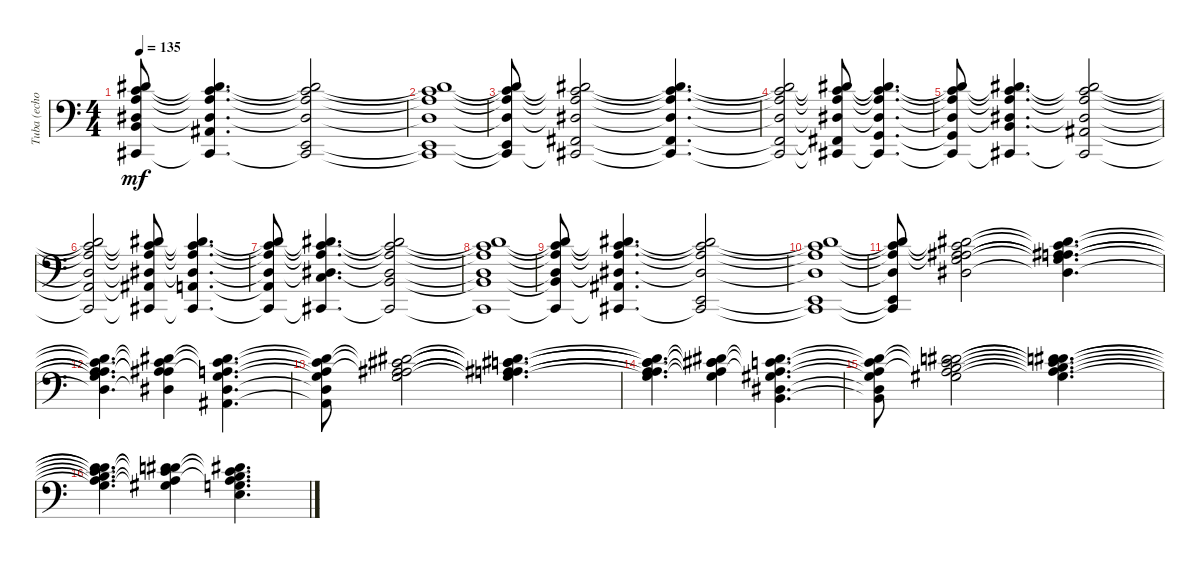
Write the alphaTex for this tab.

\track ("Tuba (echo)" "Tuba (echo") {instrument trombone}
\staff {score}
\tuning (E4 B3 G3 D3 A2 E2 B1) {hide}
\ts (4 4)
\tempo 135
\clef f4
\ks c
(4.2{t} 5.3{t} 7.4{t} 6.5{t} 7.6{t} 2.7{t}).8{dy mf} (4.2{t} 5.3{t} 7.4{t} 6.5{t} 6.6 2.7{t}).4{d} (4.2{t} 5.3{t} 7.4{t} 6.5{t} 0.6 2.7{t}).2 |
(4.2{t} 5.3{t} 7.4{t} 6.5{t} 0.6{t} 2.7{t}).1 |
(4.2{t} 5.3{t} 7.4{t} 6.5{t} 0.6{t} 2.7{t}).8 (4.2{t} 5.3{t} 7.4{t} 6.5{t} 2.6 2.7{t}).2 (4.2{t} 5.3{t} 7.4{t} 6.5{t} 2.6{t} 2.7{t}).4{d} |
(4.2{t} 5.3{t} 7.4{t} 6.5{t} 2.6{t} 2.7{t}).2 (4.2{t} 5.3{t} 7.4{t} 6.5{t} 2.6{t} 2.7{t}).8 (4.2{t} 5.3{t} 7.4{t} 6.5{t} 3.6 2.7{t}).4{d} |
(4.2{t} 5.3{t} 7.4{t} 6.5{t} 3.6{t} 2.7{t}).8 (4.2{t} 5.3{t} 7.4{t} 6.5{t} 7.6 2.7{t}).4{d} (4.2{t} 5.3{t} 7.4{t} 6.5{t} 6.6 2.7{t}).2 |
(4.2{t} 5.3{t} 7.4{t} 6.5{t} 6.6{t} 2.7{t}).2 (4.2{t} 5.3{t} 7.4{t} 6.5{t} 6.6{t} 2.7{t}).8 (4.2{t} 5.3{t} 7.4{t} 6.5{t} 5.6 2.7{t}).4{d} |
(4.2{t} 5.3{t} 7.4{t} 6.5{t} 5.6{t} 2.7{t}).8 (4.2{t} 5.3{t} 7.4{t} 6.5{t} 8.6 2.7{t}).4{d} (4.2{t} 5.3{t} 7.4{t} 6.5{t} 7.6 2.7{t}).2 |
(4.2{t} 5.3{t} 7.4{t} 6.5{t} 7.6{t} 2.7{t}).1 |
(4.2{t} 5.3{t} 7.4{t} 6.5{t} 7.6{t} 2.7{t}).8 (4.2{t} 5.3{t} 7.4{t} 6.5{t} 6.6 2.7{t}).4{d} (4.2{t} 5.3{t} 7.4{t} 6.5{t} 0.6 2.7{t}).2 |
(4.2{t} 5.3{t} 7.4{t} 6.5{t} 0.6{t} 2.7{t}).1 |
(4.2{t} 5.3{t} 7.4{t} 6.5{t} 0.6{t} 2.7{t}).8 (4.2{t} 5.3{t} 7.4{t} 13.5 15.6 16.7).2 (4.2{t} 5.3{t} 7.4{t} 13.5{t} 15.6{t} 16.7{t}).4{d} |
(4.2{t} 5.3{t} 7.4{t} 13.5{t} 15.6{t} 16.7{t}).4{d} (4.2{t} 5.3{t} 7.4{t} 13.5{t} 16.7{t}).4 (4.2{t} 5.3{t} 7.4{t} 10.5 11.6 11.7).4{d} |
(4.2{t} 5.3{t} 7.4{t} 10.5{t} 11.6{t} 11.7{t}).8 (4.2{t} 5.3{t} 7.4{t} 16.5 18.6 20.7).2 (4.2{t} 5.3{t} 7.4{t} 16.5{t} 18.6{t} 20.7{t}).4{d} |
(4.2{t} 5.3{t} 7.4{t} 16.5{t} 18.6{t} 20.7{t}).4{d} (4.2{t} 5.3{t} 7.4{t} 16.5{t} 20.7{t}).4 (4.2{t} 5.3{t} 7.4{t} 11.5 11.6 12.7).4{d} |
(4.2{t} 5.3{t} 7.4{t} 11.5{t} 11.6{t} 12.7{t}).8 (4.2{t} 5.3{t} 7.4{t} 17.5 19.6 21.7).2 (4.2{t} 5.3{t} 7.4{t} 17.5{t} 19.6{t} 21.7{t}).4{d} |
(4.2{t} 5.3{t} 7.4{t} 17.5{t} 19.6{t} 21.7{t}).4{d} (4.2{t} 5.3{t} 7.4{t} 17.5{t} 21.7{t}).4 (4.2{t} 5.3{t} 7.4{t} 14.5 15.6 17.7).4{d}
